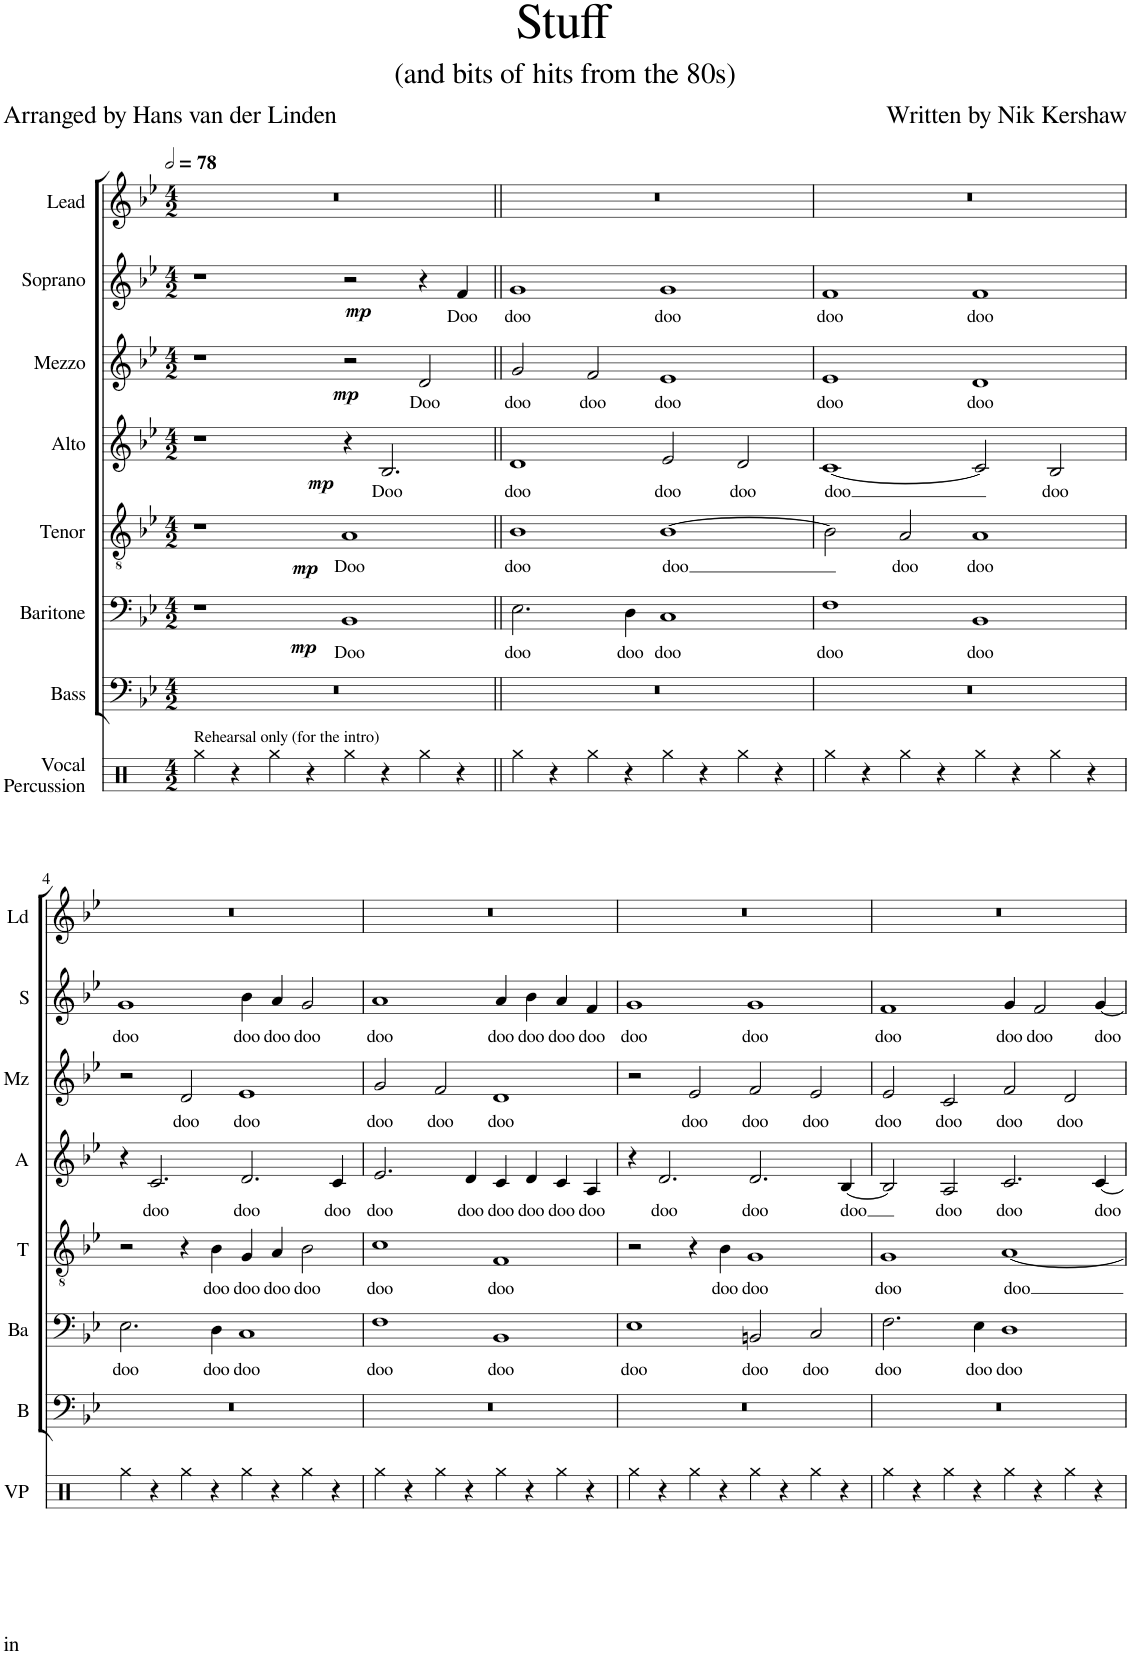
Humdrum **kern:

**kern	**kern	**kern	**text	**dynam	**kern	**text	**dynam	**kern	**text	**dynam	**kern	**text	**dynam	**kern	**text	**dynam	**kern
*part8	*part7	*part6	*part6	*part6	*part5	*part5	*part5	*part4	*part4	*part4	*part3	*part3	*part3	*part2	*part2	*part2	*part1
*staff8	*staff7	*staff6	*staff6	*staff6	*staff5	*staff5	*staff5	*staff4	*staff4	*staff4	*staff3	*staff3	*staff3	*staff2	*staff2	*staff2	*staff1
*I"Vocal Percussion	*I"Bass	*I"Baritone	*	*	*I"Tenor	*	*	*I"Alto	*	*	*I"Mezzo	*	*	*I"Soprano	*	*	*I"Lead
*I'VP	*I'B	*I'Ba	*	*	*I'T	*	*	*I'A	*	*	*I'Mz	*	*	*I'S	*	*	*I'Ld
*clefX	*clefF4	*clefF4	*	*	*clefGv2	*	*	*clefG2	*	*	*clefG2	*	*	*clefG2	*	*	*clefG2
*k[]	*k[b-e-]	*k[b-e-]	*	*	*k[b-e-]	*	*	*k[b-e-]	*	*	*k[b-e-]	*	*	*k[b-e-]	*	*	*k[b-e-]
*M4/2	*M4/2	*M4/2	*	*	*M4/2	*	*	*M4/2	*	*	*M4/2	*	*	*M4/2	*	*	*M4/2
*MM156	*MM156	*MM156	*	*	*MM156	*	*	*MM156	*	*	*MM156	*	*	*MM156	*	*	*MM156
=1	=1	=1	=1	=1	=1	=1	=1	=1	=1	=1	=1	=1	=1	=1	=1	=1	=1
!LO:TX:a:t=Rehearsal only (for the intro)	!	!	!	!	!	!	!	!	!	!	!	!	!	!	!	!	!
4Rgg\	0r	1r	.	.	1r	.	.	1r	.	.	1r	.	.	1r	.	.	0r
4r	.	.	.	.	.	.	.	.	.	.	.	.	.	.	.	.	.
4Rgg\	.	.	.	.	.	.	.	.	.	.	.	.	.	.	.	.	.
4r	.	.	.	.	.	.	.	.	.	.	.	.	.	.	.	.	.
!	!	!	!LO:LY:b	!LO:DY:b	!	!LO:LY:b	!LO:DY:b	!	!	!LO:DY:b	!	!	!LO:DY:b	!	!	!LO:DY:b	!
4Rgg\	.	1BB-	Doo	mp	1A	Doo	mp	4r	.	mp	2r	.	mp	2r	.	mp	.
!	!	!	!	!	!	!	!	!	!LO:LY:b	!	!	!	!	!	!	!	!
4r	.	.	.	.	.	.	.	2.B-/	Doo	.	.	.	.	.	.	.	.
!	!	!	!	!	!	!	!	!	!	!	!	!LO:LY:b	!	!	!	!	!
4Rgg\	.	.	.	.	.	.	.	.	.	.	2d/	Doo	.	4r	.	.	.
!	!	!	!	!	!	!	!	!	!	!	!	!	!	!	!LO:LY:b	!	!
4r	.	.	.	.	.	.	.	.	.	.	.	.	.	4f/	Doo	.	.
=2||	=2||	=2||	=2||	=2||	=2||	=2||	=2||	=2||	=2||	=2||	=2||	=2||	=2||	=2||	=2||	=2||	=2||
!	!	!	!LO:LY:b	!	!	!LO:LY:b	!	!	!LO:LY:b	!	!	!LO:LY:b	!	!	!LO:LY:b	!	!
4Rgg\	0r	2.E-\	doo	.	1B-	doo	.	1d	doo	.	2g/	doo	.	1g	doo	.	0r
4r	.	.	.	.	.	.	.	.	.	.	.	.	.	.	.	.	.
!	!	!	!	!	!	!	!	!	!	!	!	!LO:LY:b	!	!	!	!	!
4Rgg\	.	.	.	.	.	.	.	.	.	.	2f/	doo	.	.	.	.	.
!	!	!	!LO:LY:b	!	!	!	!	!	!	!	!	!	!	!	!	!	!
4r	.	4D\	doo	.	.	.	.	.	.	.	.	.	.	.	.	.	.
!	!	!	!LO:LY:b	!	!	!LO:LY:b	!	!	!LO:LY:b	!	!	!LO:LY:b	!	!	!LO:LY:b	!	!
4Rgg\	.	1C	doo	.	[1B-	doo	.	2e-/	doo	.	1e-	doo	.	1g	doo	.	.
4r	.	.	.	.	.	.	.	.	.	.	.	.	.	.	.	.	.
!	!	!	!	!	!	!	!	!	!LO:LY:b	!	!	!	!	!	!	!	!
4Rgg\	.	.	.	.	.	.	.	2d/	doo	.	.	.	.	.	.	.	.
4r	.	.	.	.	.	.	.	.	.	.	.	.	.	.	.	.	.
=3	=3	=3	=3	=3	=3	=3	=3	=3	=3	=3	=3	=3	=3	=3	=3	=3	=3
!	!	!	!LO:LY:b	!	!	!	!	!	!LO:LY:b	!	!	!LO:LY:b	!	!	!LO:LY:b	!	!
4Rgg\	0r	1F	doo	.	2B-\]	.	.	[1c	doo	.	1e-	doo	.	1f	doo	.	0r
4r	.	.	.	.	.	.	.	.	.	.	.	.	.	.	.	.	.
!	!	!	!	!	!	!LO:LY:b	!	!	!	!	!	!	!	!	!	!	!
4Rgg\	.	.	.	.	2A/	doo	.	.	.	.	.	.	.	.	.	.	.
4r	.	.	.	.	.	.	.	.	.	.	.	.	.	.	.	.	.
!	!	!	!LO:LY:b	!	!	!LO:LY:b	!	!	!	!	!	!LO:LY:b	!	!	!LO:LY:b	!	!
4Rgg\	.	1BB-	doo	.	1A	doo	.	2c/]	.	.	1d	doo	.	1f	doo	.	.
4r	.	.	.	.	.	.	.	.	.	.	.	.	.	.	.	.	.
!	!	!	!	!	!	!	!	!	!LO:LY:b	!	!	!	!	!	!	!	!
4Rgg\	.	.	.	.	.	.	.	2B-/	doo	.	.	.	.	.	.	.	.
4r	.	.	.	.	.	.	.	.	.	.	.	.	.	.	.	.	.
!!LO:LB:g=z
=4	=4	=4	=4	=4	=4	=4	=4	=4	=4	=4	=4	=4	=4	=4	=4	=4	=4
!	!	!	!LO:LY:b	!	!	!	!	!	!	!	!	!	!	!	!LO:LY:b	!	!
4Rgg\	0r	2.E-\	doo	.	2r	.	.	4r	.	.	2r	.	.	1g	doo	.	0r
!	!	!	!	!	!	!	!	!	!LO:LY:b	!	!	!	!	!	!	!	!
4r	.	.	.	.	.	.	.	2.c/	doo	.	.	.	.	.	.	.	.
!	!	!	!	!	!	!	!	!	!	!	!	!LO:LY:b	!	!	!	!	!
4Rgg\	.	.	.	.	4r	.	.	.	.	.	2d/	doo	.	.	.	.	.
!	!	!	!LO:LY:b	!	!	!LO:LY:b	!	!	!	!	!	!	!	!	!	!	!
4r	.	4D\	doo	.	4B-\	doo	.	.	.	.	.	.	.	.	.	.	.
!	!	!	!LO:LY:b	!	!	!LO:LY:b	!	!	!LO:LY:b	!	!	!LO:LY:b	!	!	!LO:LY:b	!	!
4Rgg\	.	1C	doo	.	4G/	doo	.	2.d/	doo	.	1e-	doo	.	4b-\	doo	.	.
!	!	!	!	!	!	!LO:LY:b	!	!	!	!	!	!	!	!	!LO:LY:b	!	!
4r	.	.	.	.	4A/	doo	.	.	.	.	.	.	.	4a/	doo	.	.
!	!	!	!	!	!	!LO:LY:b	!	!	!	!	!	!	!	!	!LO:LY:b	!	!
4Rgg\	.	.	.	.	2B-\	doo	.	.	.	.	.	.	.	2g/	doo	.	.
!	!	!	!	!	!	!	!	!	!LO:LY:b	!	!	!	!	!	!	!	!
4r	.	.	.	.	.	.	.	4c/	doo	.	.	.	.	.	.	.	.
=5	=5	=5	=5	=5	=5	=5	=5	=5	=5	=5	=5	=5	=5	=5	=5	=5	=5
!	!	!	!LO:LY:b	!	!	!LO:LY:b	!	!	!LO:LY:b	!	!	!LO:LY:b	!	!	!LO:LY:b	!	!
4Rgg\	0r	1F	doo	.	1c	doo	.	2.e-/	doo	.	2g/	doo	.	1a	doo	.	0r
4r	.	.	.	.	.	.	.	.	.	.	.	.	.	.	.	.	.
!	!	!	!	!	!	!	!	!	!	!	!	!LO:LY:b	!	!	!	!	!
4Rgg\	.	.	.	.	.	.	.	.	.	.	2f/	doo	.	.	.	.	.
!	!	!	!	!	!	!	!	!	!LO:LY:b	!	!	!	!	!	!	!	!
4r	.	.	.	.	.	.	.	4d/	doo	.	.	.	.	.	.	.	.
!	!	!	!LO:LY:b	!	!	!LO:LY:b	!	!	!LO:LY:b	!	!	!LO:LY:b	!	!	!LO:LY:b	!	!
4Rgg\	.	1BB-	doo	.	1F	doo	.	4c/	doo	.	1d	doo	.	4a/	doo	.	.
!	!	!	!	!	!	!	!	!	!LO:LY:b	!	!	!	!	!	!LO:LY:b	!	!
4r	.	.	.	.	.	.	.	4d/	doo	.	.	.	.	4b-\	doo	.	.
!	!	!	!	!	!	!	!	!	!LO:LY:b	!	!	!	!	!	!LO:LY:b	!	!
4Rgg\	.	.	.	.	.	.	.	4c/	doo	.	.	.	.	4a/	doo	.	.
!	!	!	!	!	!	!	!	!	!LO:LY:b	!	!	!	!	!	!LO:LY:b	!	!
4r	.	.	.	.	.	.	.	4A/	doo	.	.	.	.	4f/	doo	.	.
=6	=6	=6	=6	=6	=6	=6	=6	=6	=6	=6	=6	=6	=6	=6	=6	=6	=6
!	!	!	!LO:LY:b	!	!	!	!	!	!	!	!	!	!	!	!LO:LY:b	!	!
4Rgg\	0r	1E-	doo	.	2r	.	.	4r	.	.	2r	.	.	1g	doo	.	0r
!	!	!	!	!	!	!	!	!	!LO:LY:b	!	!	!	!	!	!	!	!
4r	.	.	.	.	.	.	.	2.d/	doo	.	.	.	.	.	.	.	.
!	!	!	!	!	!	!	!	!	!	!	!	!LO:LY:b	!	!	!	!	!
4Rgg\	.	.	.	.	4r	.	.	.	.	.	2e-/	doo	.	.	.	.	.
!	!	!	!	!	!	!LO:LY:b	!	!	!	!	!	!	!	!	!	!	!
4r	.	.	.	.	4B-\	doo	.	.	.	.	.	.	.	.	.	.	.
!	!	!	!LO:LY:b	!	!	!LO:LY:b	!	!	!LO:LY:b	!	!	!LO:LY:b	!	!	!LO:LY:b	!	!
4Rgg\	.	2BBn/	doo	.	1G	doo	.	2.d/	doo	.	2f/	doo	.	1g	doo	.	.
4r	.	.	.	.	.	.	.	.	.	.	.	.	.	.	.	.	.
!	!	!	!LO:LY:b	!	!	!	!	!	!	!	!	!LO:LY:b	!	!	!	!	!
4Rgg\	.	2C/	doo	.	.	.	.	.	.	.	2e-/	doo	.	.	.	.	.
!	!	!	!	!	!	!	!	!	!LO:LY:b	!	!	!	!	!	!	!	!
4r	.	.	.	.	.	.	.	[4B-/	doo	.	.	.	.	.	.	.	.
=7	=7	=7	=7	=7	=7	=7	=7	=7	=7	=7	=7	=7	=7	=7	=7	=7	=7
!	!	!	!LO:LY:b	!	!	!LO:LY:b	!	!	!	!	!	!LO:LY:b	!	!	!LO:LY:b	!	!
4Rgg\	0r	2.F\	doo	.	1G	doo	.	2B-/]	.	.	2e-/	doo	.	1f	doo	.	0r
4r	.	.	.	.	.	.	.	.	.	.	.	.	.	.	.	.	.
!	!	!	!	!	!	!	!	!	!LO:LY:b	!	!	!LO:LY:b	!	!	!	!	!
4Rgg\	.	.	.	.	.	.	.	2A/	doo	.	2c/	doo	.	.	.	.	.
!	!	!	!LO:LY:b	!	!	!	!	!	!	!	!	!	!	!	!	!	!
4r	.	4E-\	doo	.	.	.	.	.	.	.	.	.	.	.	.	.	.
!	!	!	!LO:LY:b	!	!	!LO:LY:b	!	!	!LO:LY:b	!	!	!LO:LY:b	!	!	!LO:LY:b	!	!
4Rgg\	.	1D	doo	.	[1A	doo	.	2.c/	doo	.	2f/	doo	.	4g/	doo	.	.
!	!	!	!	!	!	!	!	!	!	!	!	!	!	!	!LO:LY:b	!	!
4r	.	.	.	.	.	.	.	.	.	.	.	.	.	2f/	doo	.	.
!	!	!	!	!	!	!	!	!	!	!	!	!LO:LY:b	!	!	!	!	!
4Rgg\	.	.	.	.	.	.	.	.	.	.	2d/	doo	.	.	.	.	.
!	!	!	!	!	!	!	!	!	!LO:LY:b	!	!	!	!	!	!LO:LY:b	!	!
4r	.	.	.	.	.	.	.	[4c/	doo	.	.	.	.	[4g/	doo	.	.
=	=	=	=	=	=	=	=	=	=	=	=	=	=	=	=	=	=
*-	*-	*-	*-	*-	*-	*-	*-	*-	*-	*-	*-	*-	*-	*-	*-	*-	*-
